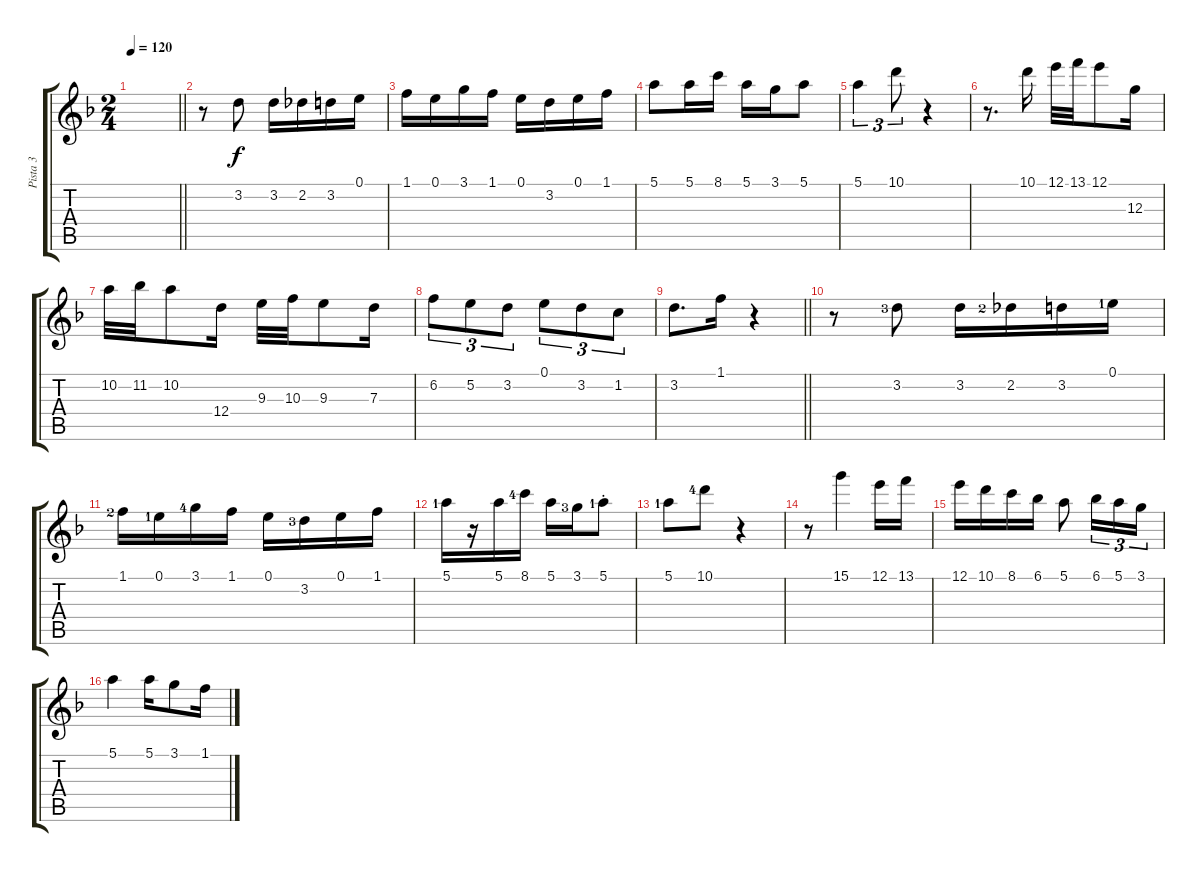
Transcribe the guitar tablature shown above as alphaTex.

\track ("Pista 3" "Pista 3") {instrument acousticguitarsteel}
\staff {score tabs}
\tuning (E4 B3 G3 D3 A2 E2) {hide}
\ts (2 4)
\tempo 120
\clef g2
\barLineRight lightlight
\ks dminor
|
r.8{volume 9 balance 12 instrument blownbottle} 3.2.8 3.2.16 2.2.16 3.2.16 0.1.16 |
1.1.16 0.1.16 3.1.16 1.1.16 0.1.16 3.2.16 0.1.16 1.1.16 |
5.1.8 5.1.16 8.1.16 5.1.16 3.1.16 5.1.8 |
5.1.4{tu (3 2)} 10.1.8{tu (3 2)} r.4 |
r.8{d} 10.1.16 12.1.32 13.1.32 12.1.8 12.3.16 |
10.2.32 11.2.32 10.2.8 12.4.16 9.3.32 10.3.32 9.3.8 7.3.16 |
6.2.8{tu (3 2)} 5.2.8{tu (3 2)} 3.2.8{tu (3 2)} 0.1.8{tu (3 2)} 3.2.8{tu (3 2)} 1.2.8{tu (3 2)} |
\barLineRight lightlight
3.2.8{d} 1.1.16 r.4 |
r.8 3.2{lf 4}.8 3.2.16 2.2{lf 3}.16 3.2.16 0.1{lf 2}.16 |
1.1{lf 3}.16 0.1{lf 2}.16 3.1{lf 5}.16 1.1.16 0.1.16 3.2{lf 4}.16 0.1.16 1.1.16 |
5.1{lf 2}.16 r.16 5.1.16 8.1{lf 5}.16 5.1.16 3.1{lf 4}.16 5.1{st lf 2}.8 |
5.1{lf 2}.8 10.1{lf 5}.8 r.4 |
r.8 15.1.4 12.1.16 13.1.16 |
12.1.16 10.1.16 8.1.16 6.1.16 5.1.8 6.1.16{tu (3 2)} 5.1.16{tu (3 2)} 3.1.16{tu (3 2)} |
5.1.4 5.1.16 3.1.8 1.1.16
